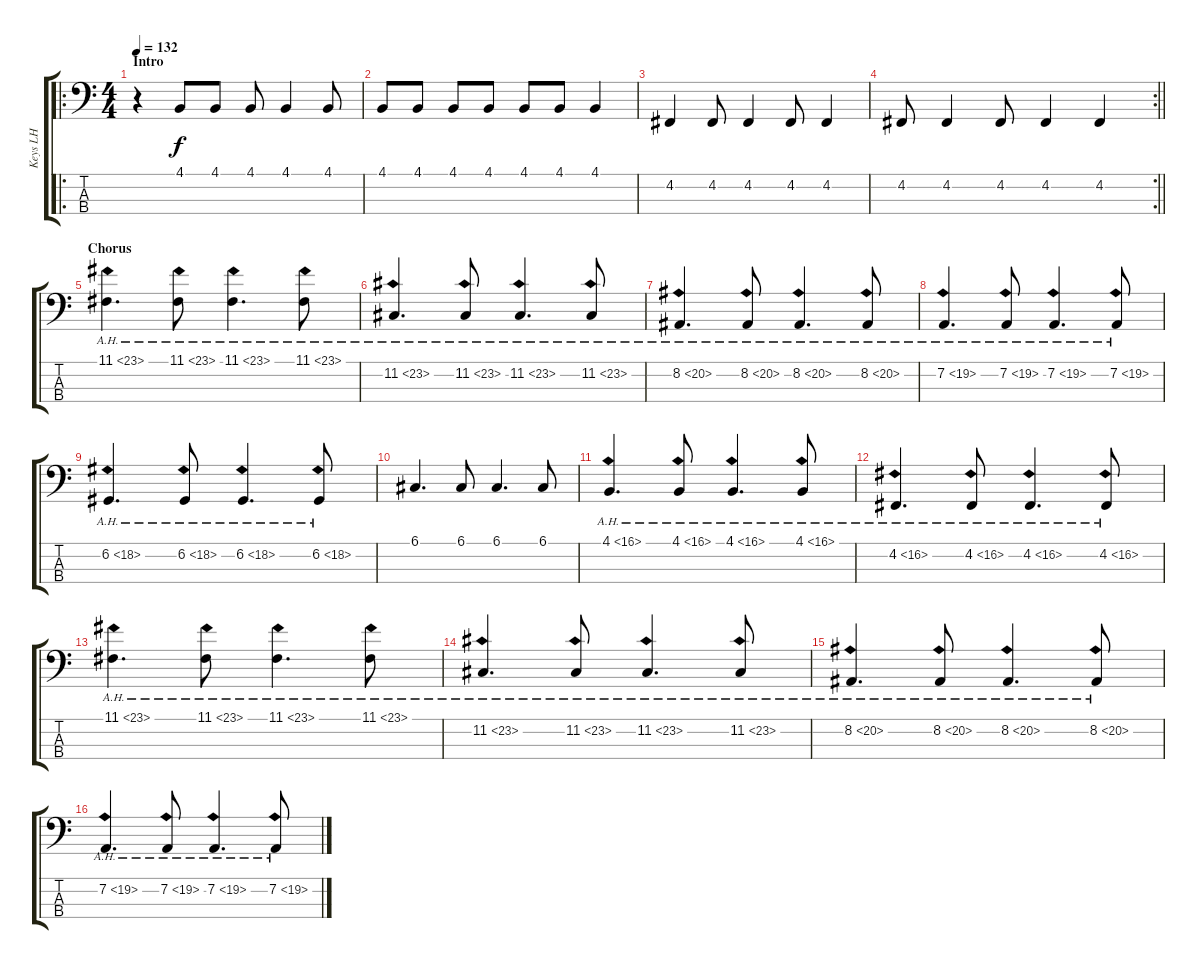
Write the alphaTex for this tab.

\track ("Keys LH" "Keys LH") {instrument electricpiano1}
\staff {score tabs}
\tuning (G2 D2 A1 E1) {hide}
\ro
\ts (4 4)
\section ("" "Intro")
\tempo 132
\clef f4
\ks c
r.4{dy f instrument electricpiano1} 4.1.8 4.1.8 4.1.8 4.1.4 4.1.8 |
4.1.8 4.1.8 4.1.8 4.1.8 4.1.8 4.1.8 4.1.4 |
4.2.4 4.2.8 4.2.4 4.2.8 4.2.4 |
\rc 2
\barLineRight lightlight
4.2.8 4.2.4 4.2.8 4.2.4 4.2.4 |
\section ("" "Chorus")
11.1{ah 12}.4{d} 11.1{ah 12}.8 11.1{ah 12}.4{d} 11.1{ah 12}.8 |
11.2{ah 12}.4{d} 11.2{ah 12}.8 11.2{ah 12}.4{d} 11.2{ah 12}.8 |
8.2{ah 12}.4{d} 8.2{ah 12}.8 8.2{ah 12}.4{d} 8.2{ah 12}.8 |
7.2{ah 12}.4{d} 7.2{ah 12}.8 7.2{ah 12}.4{d} 7.2{ah 12}.8 |
6.2{ah 12}.4{d} 6.2{ah 12}.8 6.2{ah 12}.4{d} 6.2{ah 12}.8 |
6.1.4{d} 6.1.8 6.1.4{d} 6.1.8 |
4.1{ah 12}.4{d} 4.1{ah 12}.8 4.1{ah 12}.4{d} 4.1{ah 12}.8 |
4.2{ah 12}.4{d} 4.2{ah 12}.8 4.2{ah 12}.4{d} 4.2{ah 12}.8 |
11.1{ah 12}.4{d} 11.1{ah 12}.8 11.1{ah 12}.4{d} 11.1{ah 12}.8 |
11.2{ah 12}.4{d} 11.2{ah 12}.8 11.2{ah 12}.4{d} 11.2{ah 12}.8 |
8.2{ah 12}.4{d} 8.2{ah 12}.8 8.2{ah 12}.4{d} 8.2{ah 12}.8 |
7.2{ah 12}.4{d} 7.2{ah 12}.8 7.2{ah 12}.4{d} 7.2{ah 12}.8
